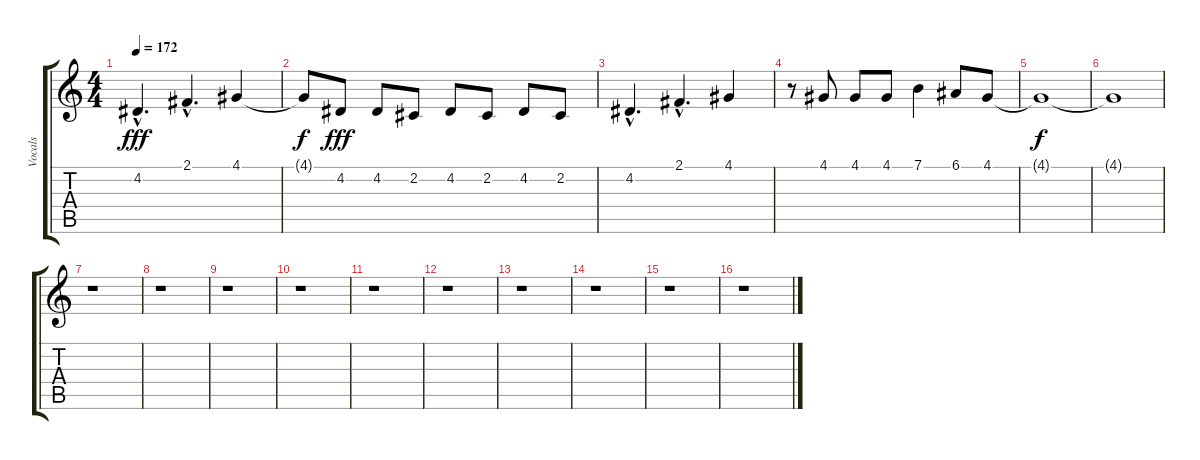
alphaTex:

\track ("Vocals" "Vocals") {instrument englishhorn}
\staff {score tabs}
\tuning (E4 B3 G3 D3 A2 E2) {hide}
\ts (4 4)
\tempo 172
\clef g2
\ks c
4.2{hac}.4{d dy fff} 2.1{hac}.4{d} 4.1.4 |
4.1{t}.8{dy f} 4.2.8{dy fff} 4.2.8 2.2.8 4.2.8 2.2.8 4.2.8 2.2.8 |
4.2{hac}.4{d} 2.1{hac}.4{d} 4.1.4 |
r.8 4.1.8 4.1.8 4.1.8 7.1.4 6.1.8 4.1.8 |
4.1{t}.1{dy f} |
4.1{t}.1 |
r.1 |
r.1 |
r.1 |
r.1 |
r.1 |
r.1 |
r.1 |
r.1 |
r.1 |
r.1
